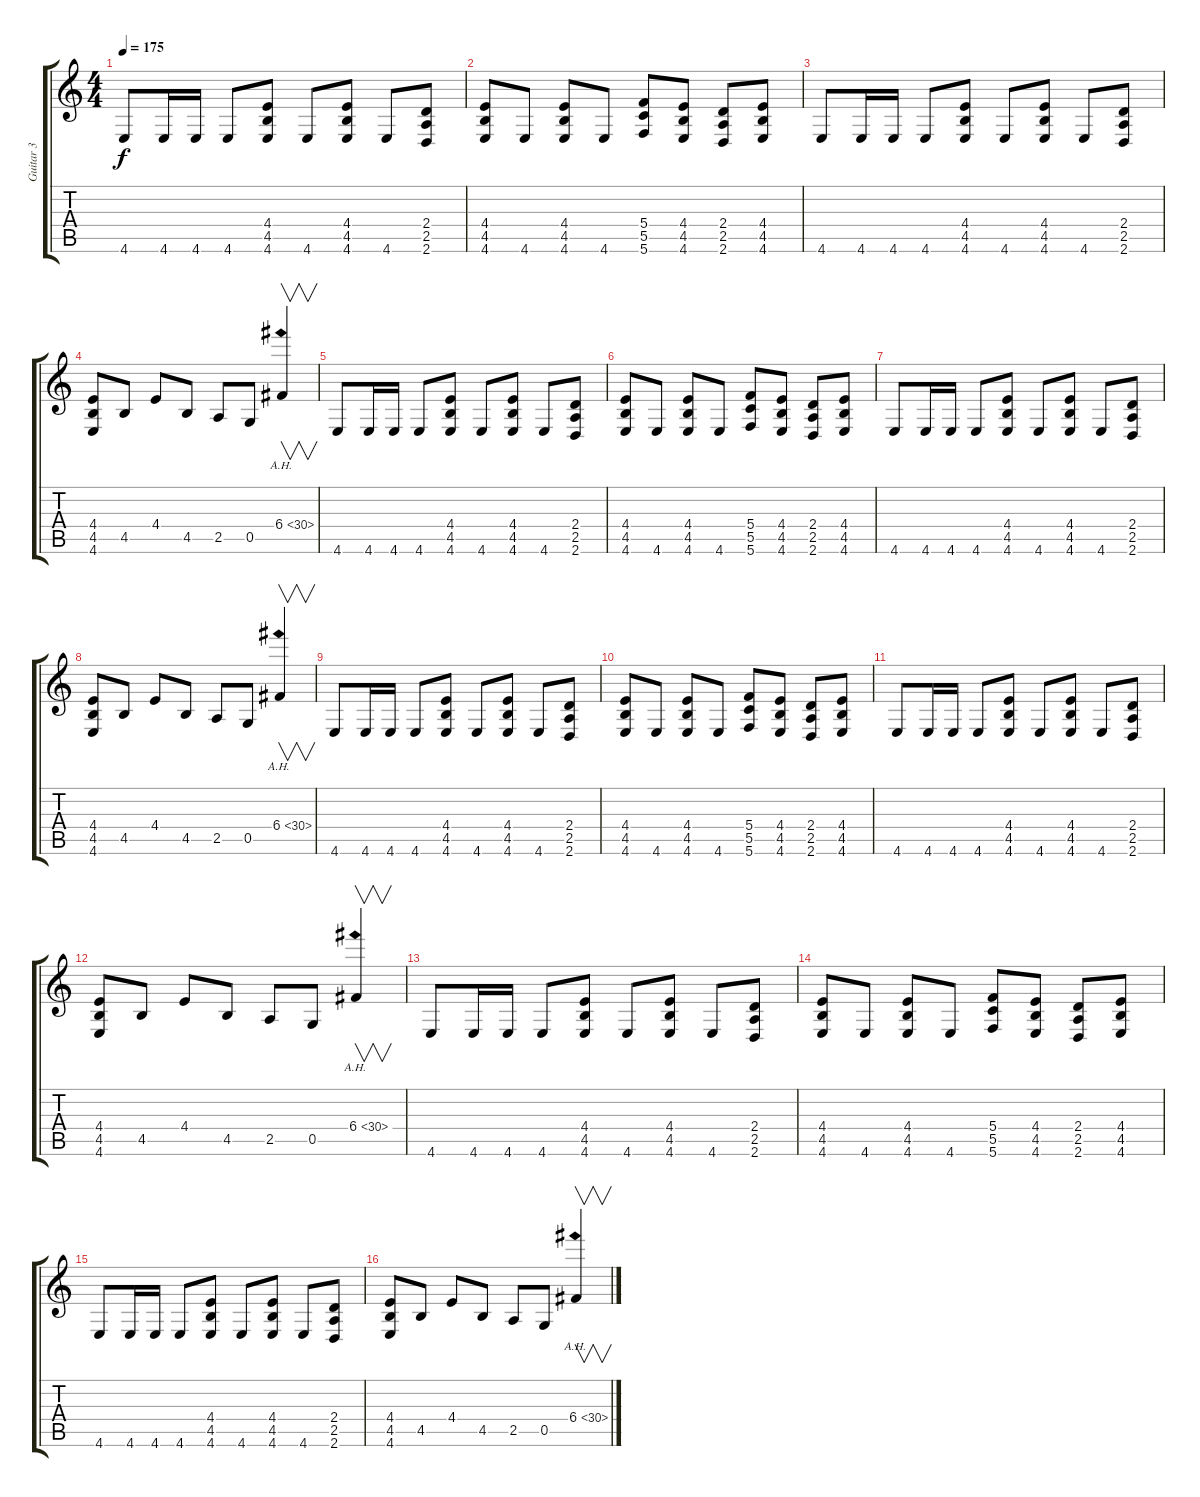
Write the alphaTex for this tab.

\track ("Guitar 3" "Guitar 3") {instrument distortionguitar}
\staff {score tabs}
\tuning (D4 A3 F3 C3 G2 C2) {hide}
\ts (4 4)
\tempo 175
\clef g2
\ks c
4.6.8{dy f} 4.6.16 4.6.16 4.6.8 (4.4 4.5 4.6).8 4.6.8 (4.4 4.5 4.6).8 4.6.8 (2.4 2.5 2.6).8 |
(4.4 4.5 4.6).8 4.6.8 (4.4 4.5 4.6).8 4.6.8 (5.4 5.5 5.6).8 (4.4 4.5 4.6).8 (2.4 2.5 2.6).8 (4.4 4.5 4.6).8 |
4.6.8 4.6.16 4.6.16 4.6.8 (4.4 4.5 4.6).8 4.6.8 (4.4 4.5 4.6).8 4.6.8 (2.4 2.5 2.6).8 |
(4.4 4.5 4.6).8 4.5.8 4.4.8 4.5.8 2.5.8 0.5.8 6.4{ah 24}.4{v} |
4.6.8 4.6.16 4.6.16 4.6.8 (4.4 4.5 4.6).8 4.6.8 (4.4 4.5 4.6).8 4.6.8 (2.4 2.5 2.6).8 |
(4.4 4.5 4.6).8 4.6.8 (4.4 4.5 4.6).8 4.6.8 (5.4 5.5 5.6).8 (4.4 4.5 4.6).8 (2.4 2.5 2.6).8 (4.4 4.5 4.6).8 |
4.6.8 4.6.16 4.6.16 4.6.8 (4.4 4.5 4.6).8 4.6.8 (4.4 4.5 4.6).8 4.6.8 (2.4 2.5 2.6).8 |
(4.4 4.5 4.6).8 4.5.8 4.4.8 4.5.8 2.5.8 0.5.8 6.4{ah 24}.4{v} |
4.6.8 4.6.16 4.6.16 4.6.8 (4.4 4.5 4.6).8 4.6.8 (4.4 4.5 4.6).8 4.6.8 (2.4 2.5 2.6).8 |
(4.4 4.5 4.6).8 4.6.8 (4.4 4.5 4.6).8 4.6.8 (5.4 5.5 5.6).8 (4.4 4.5 4.6).8 (2.4 2.5 2.6).8 (4.4 4.5 4.6).8 |
4.6.8 4.6.16 4.6.16 4.6.8 (4.4 4.5 4.6).8 4.6.8 (4.4 4.5 4.6).8 4.6.8 (2.4 2.5 2.6).8 |
(4.4 4.5 4.6).8 4.5.8 4.4.8 4.5.8 2.5.8 0.5.8 6.4{ah 24}.4{v} |
4.6.8 4.6.16 4.6.16 4.6.8 (4.4 4.5 4.6).8 4.6.8 (4.4 4.5 4.6).8 4.6.8 (2.4 2.5 2.6).8 |
(4.4 4.5 4.6).8 4.6.8 (4.4 4.5 4.6).8 4.6.8 (5.4 5.5 5.6).8 (4.4 4.5 4.6).8 (2.4 2.5 2.6).8 (4.4 4.5 4.6).8 |
4.6.8 4.6.16 4.6.16 4.6.8 (4.4 4.5 4.6).8 4.6.8 (4.4 4.5 4.6).8 4.6.8 (2.4 2.5 2.6).8 |
(4.4 4.5 4.6).8 4.5.8 4.4.8 4.5.8 2.5.8 0.5.8 6.4{ah 24}.4{v}
